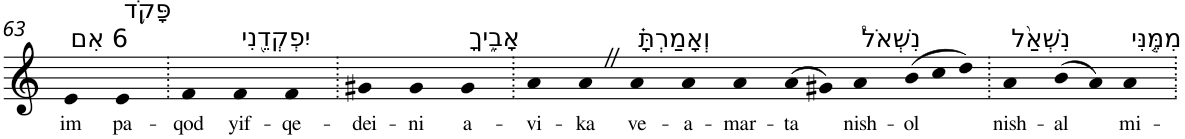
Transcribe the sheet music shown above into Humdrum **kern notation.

**kern	**text
*part1	*part1
*staff1	*staff1
*I"Piano	*
*I'Pno	*
!!LO:PB:g=z
*clefG2	*
*k[]	*
=63	=63
!LO:TX:a:t=6 אִם	!
!	!LO:LY:b
4e	im
!LO:TX:a:t=פָּקֹ֥ד	!
!	!LO:LY:b
4e	pa-
=64.	=64.
!	!LO:LY:b
4f	-qod
!LO:TX:a:t=יִפְקְדֵ֖נִי	!
!	!LO:LY:b
4f	yif-
!	!LO:LY:b
4f	-qe-
=65.	=65.
!	!LO:LY:b
4g#X	-dei-
!	!LO:LY:b
4g#	-ni
!LO:TX:a:t=אָבִ֑יךָ	!
!	!LO:LY:b
4g#	a-
=66.	=66.
!	!LO:LY:b
4a	-vi-
!	!LO:LY:b
4aZ	-ka
!LO:TX:a:t=וְאָמַרְתָּ֗	!
!	!LO:LY:b
4a	ve-
!	!LO:LY:b
4a	-a-
!	!LO:LY:b
4a	-mar-
!	!LO:LY:b
(>8a	-ta
8g#X)	.
!LO:TX:a:t=נִשְׁאֹל֩	!
!	!LO:LY:b
4a	nish-
*Xtuplet	*
!	!LO:LY:b
(>12b	-ol
12cc	.
12dd)	.
=67.	=67.
!LO:TX:a:t=נִשְׁאַ֨ל	!
!	!LO:LY:b
4a	nish-
!	!LO:LY:b
(>8b	-al
8a)	.
!LO:TX:a:t=מִמֶּ֤נִּי	!
!	!LO:LY:b
4a	mi-
=.	=.
*-	*-
